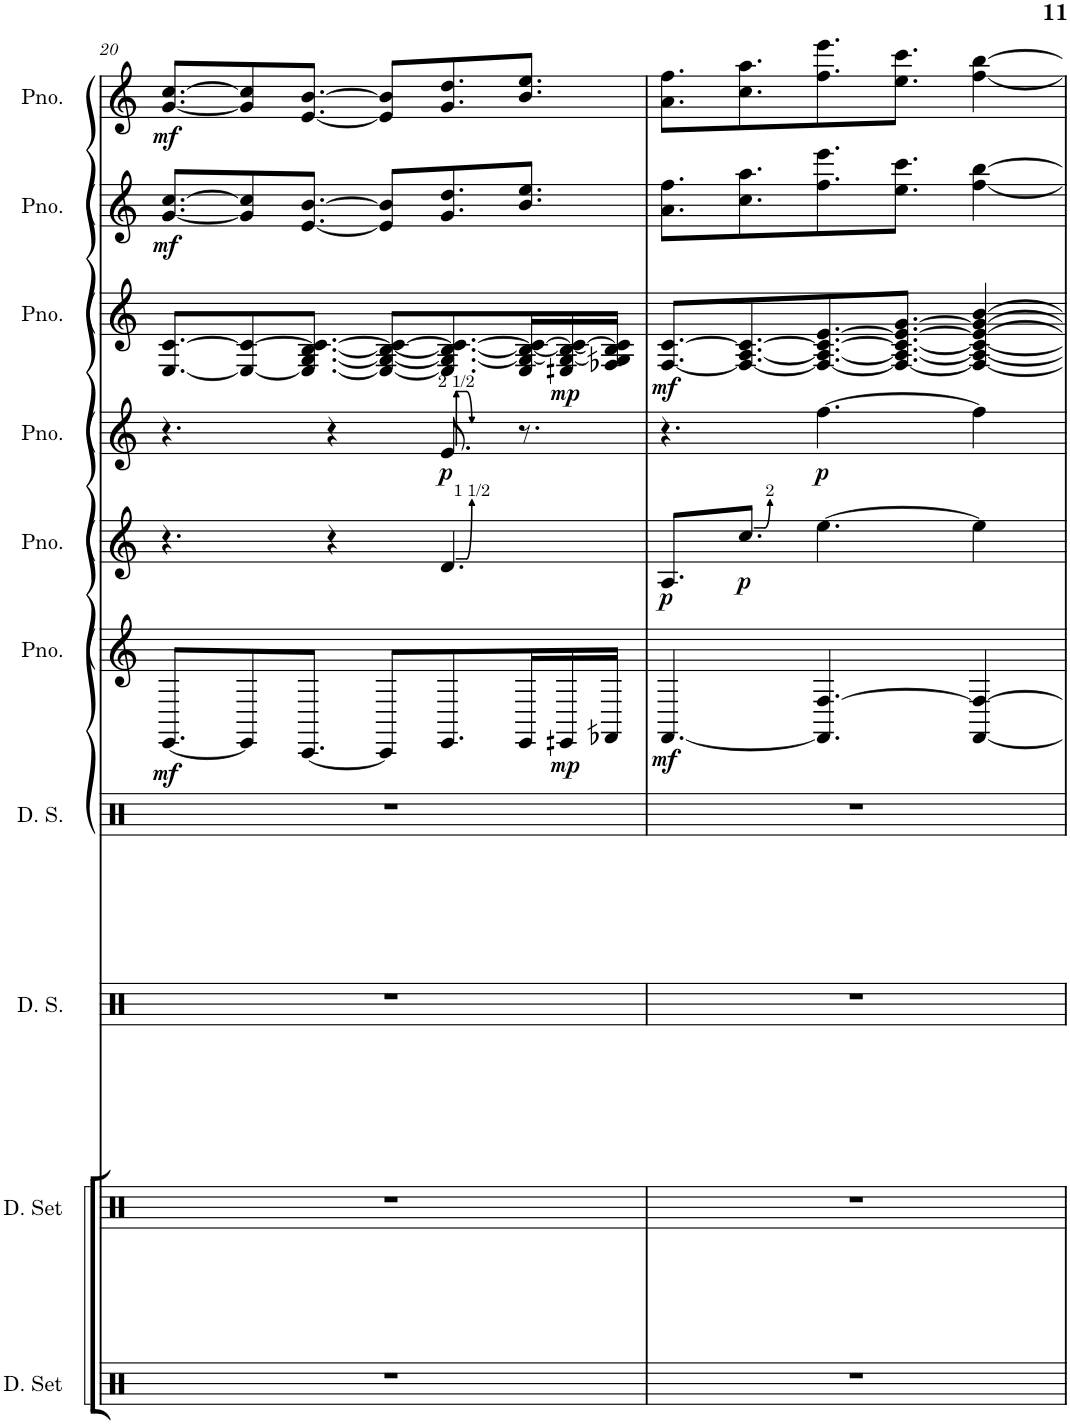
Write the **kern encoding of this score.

**kern	**kern	**kern	**kern	**kern	**dynam	**kern	**dynam	**kern	**dynam	**kern	**dynam	**kern	**dynam	**kern	**dynam
*part10	*part9	*part8	*part7	*part6	*part6	*part5	*part5	*part4	*part4	*part3	*part3	*part2	*part2	*part1	*part1
*staff10	*staff9	*staff8	*staff7	*staff6	*staff6	*staff5	*staff5	*staff4	*staff4	*staff3	*staff3	*staff2	*staff2	*staff1	*staff1
*I"Drumset	*I"Drumset	*I"MDL Drum Set	*I"MDL Drum Set	*I"Piano	*	*I"Piano	*	*I"Piano	*	*I"Piano	*	*I"Piano	*	*I"Piano	*
*I'D. Set	*I'D. Set	*I'D. S.	*I'D. S.	*I'Pno.	*	*I'Pno.	*	*I'Pno.	*	*I'Pno.	*	*I'Pno.	*	*I'Pno.	*
!!LO:PB:g=z
*clefX	*clefX	*clefX	*clefX	*clefG2	*	*clefG2	*	*clefG2	*	*clefG2	*	*clefG2	*	*clefG2	*
*	*	*	*	*Trd-3c-5	*	*Trd-3c-5	*	*Trd-3c-5	*	*Trd-3c-5	*	*Trd-3c-5	*	*Trd-3c-5	*
*k[]	*k[]	*k[]	*k[]	*k[]	*	*k[]	*	*k[]	*	*k[]	*	*k[]	*	*k[]	*
*M4/4	*M4/4	*M4/4	*M4/4	*M4/4	*	*M4/4	*	*M4/4	*	*M4/4	*	*M4/4	*	*M4/4	*
=20	=20	=20	=20	=20	=20	=20	=20	=20	=20	=20	=20	=20	=20	=20	=20
!	!	!	!	!	!LO:DY:b	!	!	!	!	!	!	!	!LO:DY:b	!	!LO:DY:b
1r	1r	1r	1r	[8.EE/L	mf	4.r	.	4.r	.	[8.E/ [8.c/L	.	[8.g/ [8.cc/L	mf	[8.g/ [8.cc/L	mf
.	.	.	.	8EE/]	.	.	.	.	.	8E/_ 8c/_	.	8g/] 8cc/]	.	8g/] 8cc/]	.
.	.	.	.	[8.CC/J	.	.	.	.	.	8.E/_ [8.G/ [8.B/ 8.c/_J	.	[8.e/ [8.b/J	.	[8.e/ [8.b/J	.
.	.	.	.	.	.	4r	.	4r	.	.	.	.	.	.	.
.	.	.	.	8CC/L]	.	.	.	.	.	8E/_ 8G/_ 8B/_ 8c/_L	.	8e/] 8b/]L	.	8e/] 8b/]L	.
!	!	!	!	!	!	!	!	!	!LO:DY:b	!	!	!	!	!	!
.	.	.	.	8.EE/	.	4.d/	.	8.e/	p	8.E/] 8.G/_ 8.B/_ 8.c/_	.	8.g/ 8.dd/	.	8.g/ 8.dd/	.
.	.	.	.	16EE/L	.	.	.	8.r	.	16E/ 16G/_ 16B/_ 16c/_L	.	8.b/ 8.ee/J	.	8.b/ 8.ee/J	.
!	!	!	!	!	!LO:DY:b	!	!	!	!	!	!LO:DY:b	!	!	!	!
.	.	.	.	16EEn/	mp	.	.	.	.	16En/ 16G/_ 16B/_ 16c/_	mp	.	.	.	.
.	.	.	.	16FFn/JJ	.	.	.	.	.	16Fn/ 16G/] 16B/] 16c/]JJ	.	.	.	.	.
=21	=21	=21	=21	=21	=21	=21	=21	=21	=21	=21	=21	=21	=21	=21	=21
!	!	!	!	!	!LO:DY:b	!	!LO:DY:b	!	!	!	!LO:DY:b	!	!	!	!
1r	1r	1r	1r	[4.FF/	mf	8.A/L	p	4.r	.	[8.F/ [8.c/L	mf	8.a\ 8.ff\L	.	8.a\ 8.ff\L	.
!	!	!	!	!	!	!	!LO:DY:b	!	!	!	!	!	!	!	!
.	.	.	.	.	.	8.cc/J	p	.	.	8.F/_ [8.A/ 8.c/_	.	8.cc\ 8.aa\	.	8.cc\ 8.aa\	.
!	!	!	!	!	!	!	!	!	!LO:DY:b	!	!	!	!	!	!
.	.	.	.	4.FF/] [4.F/	.	[4.ee\	.	[4.ff\	p	8.F/_ 8.A/_ 8.c/_ [8.e/	.	8.ff\ 8.eee\	.	8.ff\ 8.eee\	.
.	.	.	.	.	.	.	.	.	.	8.F/_ 8.A/_ 8.c/_ 8.e/_ [8.g/J	.	8.ee\ 8.ccc\J	.	8.ee\ 8.ccc\J	.
.	.	.	.	[4FF/ 4F/_	.	4ee\]	.	4ff\]	.	4F/_ 4A/_ 4c/_ 4e/_ 4g/_ [4b/	.	[4ff\ [4bb\	.	[4ff\ [4bb\	.
=	=	=	=	=	=	=	=	=	=	=	=	=	=	=	=
*-	*-	*-	*-	*-	*-	*-	*-	*-	*-	*-	*-	*-	*-	*-	*-
